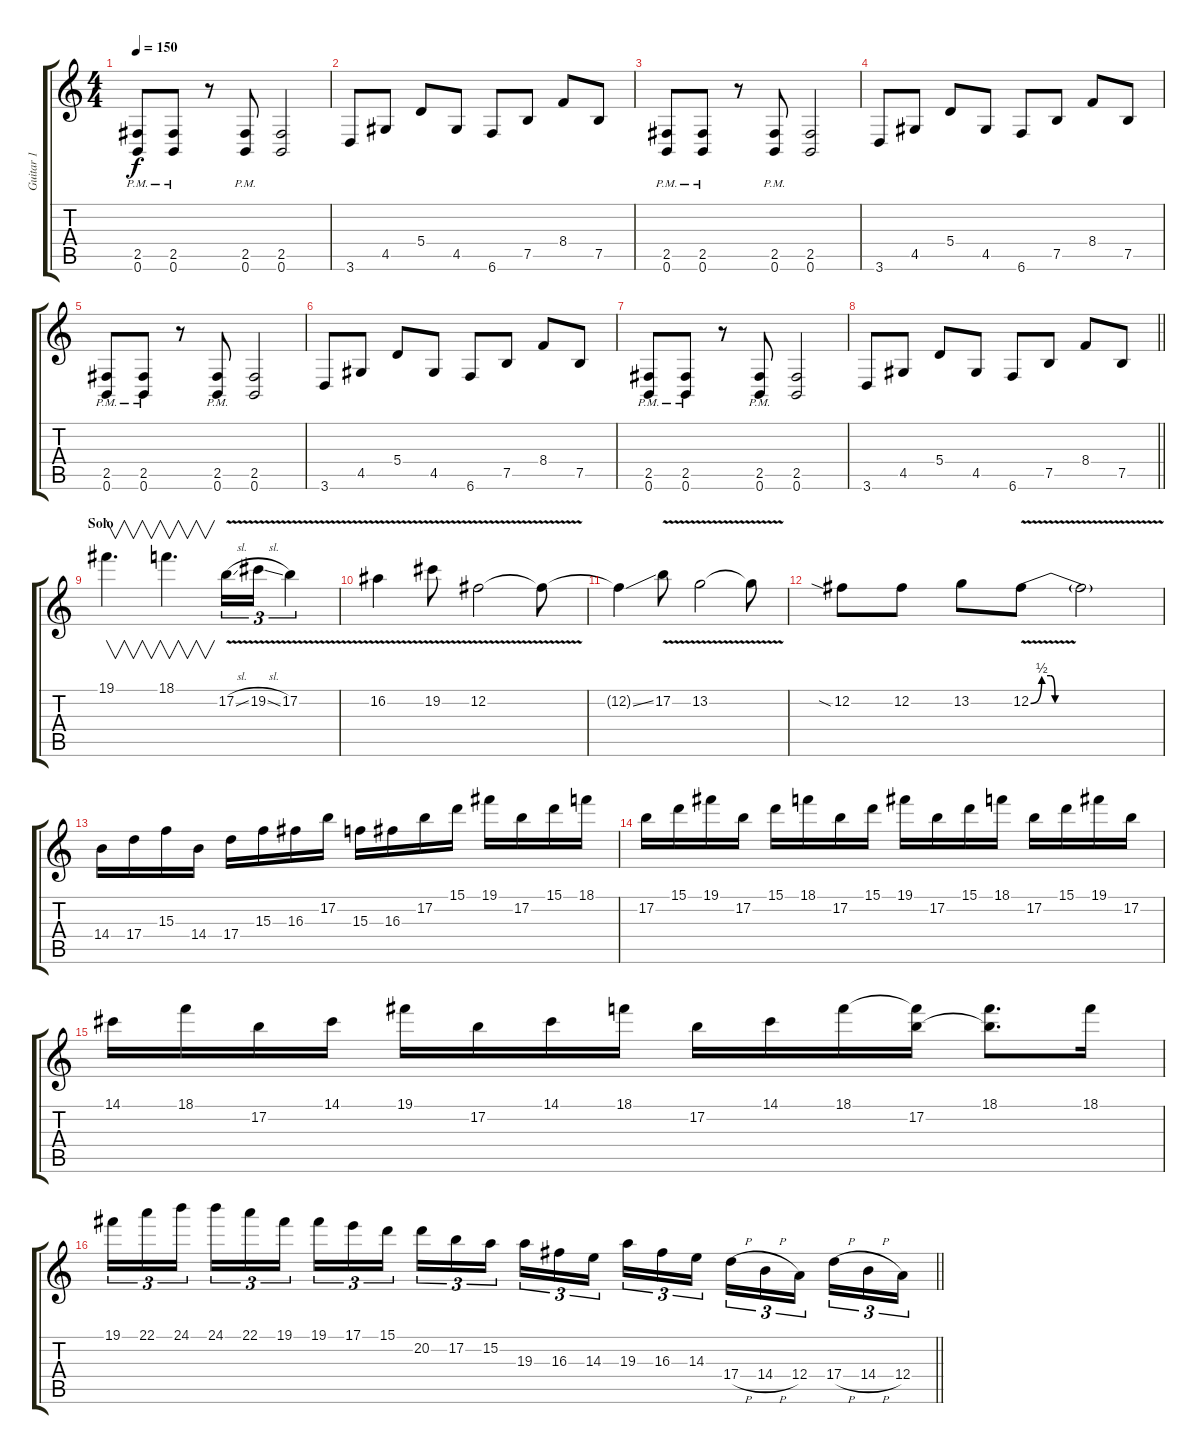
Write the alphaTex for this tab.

\track ("Guitar 1" "Guitar 1") {instrument distortionguitar}
\staff {score tabs}
\tuning (B3 Gb3 D3 A2 E2 B1) {hide}
\ts (4 4)
\tempo 150
\clef g2
\ks c
(2.5{pm} 0.6).8{dy f} (2.5{pm} 0.6).8 r.8 (2.5{pm} 0.6).8 (2.5 0.6).2 |
3.6.8 4.5.8 5.4.8 4.5.8 6.6.8 7.5.8 8.4.8 7.5.8 |
(2.5{pm} 0.6).8 (2.5{pm} 0.6).8 r.8 (2.5{pm} 0.6).8 (2.5 0.6).2 |
3.6.8 4.5.8 5.4.8 4.5.8 6.6.8 7.5.8 8.4.8 7.5.8 |
(2.5{pm} 0.6).8 (2.5{pm} 0.6).8 r.8 (2.5{pm} 0.6).8 (2.5 0.6).2 |
3.6.8 4.5.8 5.4.8 4.5.8 6.6.8 7.5.8 8.4.8 7.5.8 |
(2.5{pm} 0.6).8 (2.5{pm} 0.6).8 r.8 (2.5{pm} 0.6).8 (2.5 0.6).2 |
\barLineRight lightlight
3.6.8 4.5.8 5.4.8 4.5.8 6.6.8 7.5.8 8.4.8 7.5.8 |
\section ("" "Solo")
19.1.4{v d volume 15} 18.1.4{v d} 17.2{v sl}.16{tu (3 2)} 19.2{v sl}.16{tu (3 2)} 17.2{v}.4{tu (3 2)} |
16.2{v}.4 19.2{v}.8 12.2{v}.2 12.2{t}.8 |
12.2{ss t}.4 17.2{v}.8 13.2{v}.2 13.2{t}.8 |
12.2{sia}.8 12.2.8 13.2.8 12.2{be (custom 0 0 5 2 9 2 11 0 30 0 60 0) v}.8 12.2{t}.2 |
14.4.16 17.4.16 15.3.16 14.4.16 17.4.16 15.3.16 16.3.16 17.2.16 15.3.16 16.3.16 17.2.16 15.1.16 19.1.16 17.2.16 15.1.16 18.1.16 |
17.2.16 15.1.16 19.1.16 17.2.16 15.1.16 18.1.16 17.2.16 15.1.16 19.1.16 17.2.16 15.1.16 18.1.16 17.2.16 15.1.16 19.1.16 17.2.16 |
14.1.16 18.1.16 17.2.16 14.1.16 19.1.16 17.2.16 14.1.16 18.1.16 17.2.16 14.1.16 18.1.16 (18.1{t} 17.2).16 (18.1 17.2{t}).8{d} 18.1.16 |
\barLineRight lightlight
19.1.16{tu (3 2)} 22.1.16{tu (3 2)} 24.1.16{tu (3 2) beam splitsecondary} 24.1.16{tu (3 2)} 22.1.16{tu (3 2)} 19.1.16{tu (3 2)} 19.1.16{tu (3 2)} 17.1.16{tu (3 2)} 15.1.16{tu (3 2) beam splitsecondary} 20.2.16{tu (3 2)} 17.2.16{tu (3 2)} 15.2.16{tu (3 2)} 19.3.16{tu (3 2)} 16.3.16{tu (3 2)} 14.3.16{tu (3 2) beam splitsecondary} 19.3.16{tu (3 2)} 16.3.16{tu (3 2)} 14.3.16{tu (3 2)} 17.4{h}.16{tu (3 2)} 14.4{h}.16{tu (3 2)} 12.4.16{tu (3 2) beam splitsecondary} 17.4{h}.16{tu (3 2)} 14.4{h}.16{tu (3 2)} 12.4.16{tu (3 2)}
